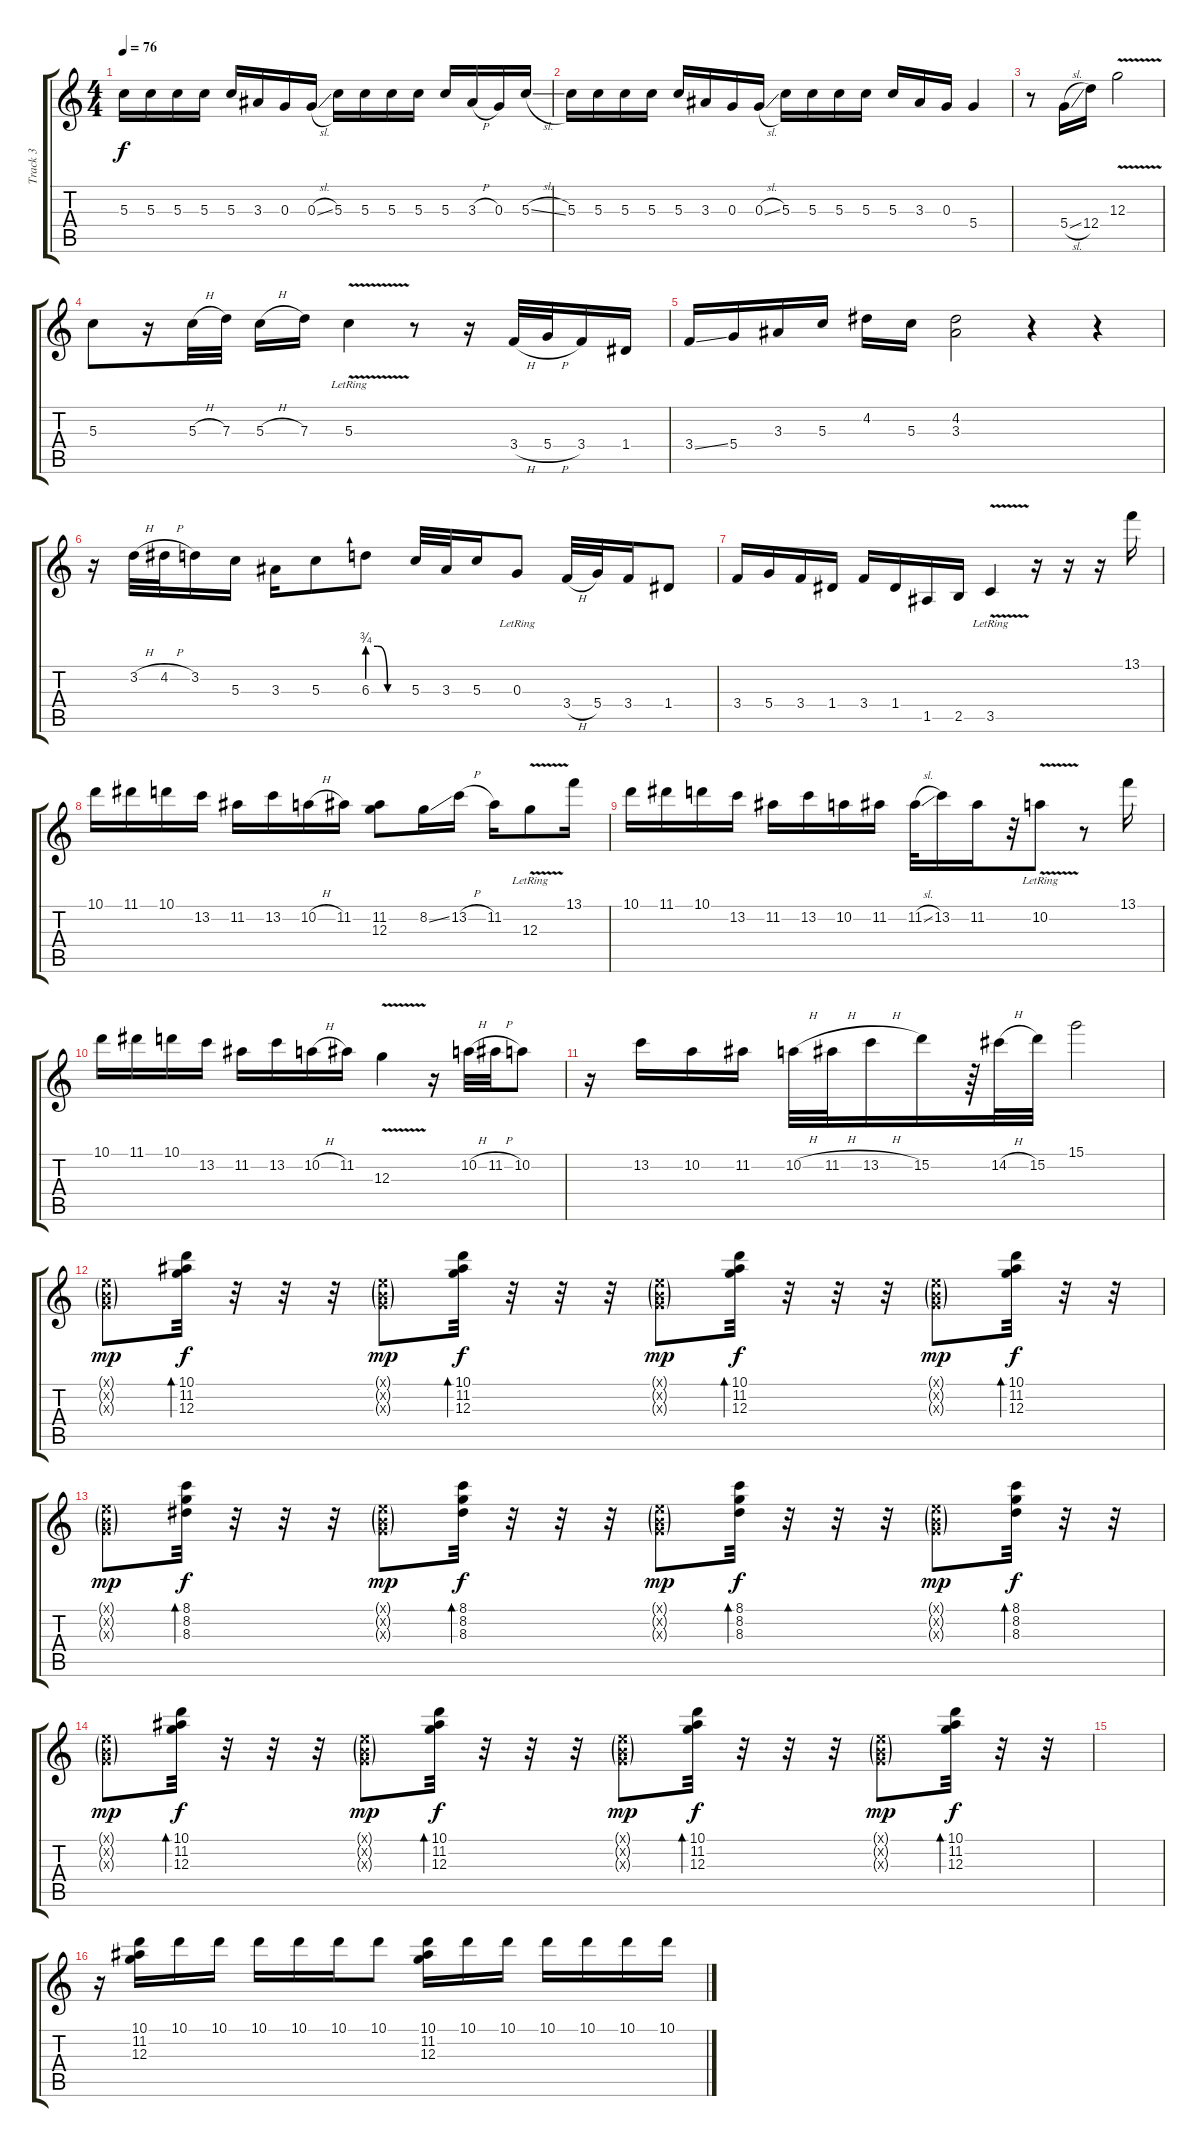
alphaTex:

\track ("Track 3" "Track 3") {instrument distortionguitar}
\staff {score tabs}
\tuning (E4 B3 G3 D3 A2 E2) {hide}
\ts (4 4)
\tempo 76
\clef g2
\ks c
5.3.16{dy f} 5.3.16 5.3.16 5.3.16 5.3.16 3.3.16 0.3.16 0.3{sl}.16 5.3.16 5.3.16 5.3.16 5.3.16 5.3.16 3.3{h}.16 0.3.16 5.3{sl}.16 |
5.3.16 5.3.16 5.3.16 5.3.16 5.3.16 3.3.16 0.3.16 0.3{sl}.16 5.3.16 5.3.16 5.3.16 5.3.16 5.3.16 3.3.16 0.3.16 5.4.4 |
r.8 5.4{sl}.16 12.4.16 12.3{v}.2 |
5.3.8{volume 16 instrument distortionguitar} r.16 5.3{h}.32 7.3.32 5.3{h}.16 7.3.16 5.3{v lr}.4 r.8 r.16 3.4{h}.32 5.4{h}.32 3.4.16 1.4.16 |
3.4{ss}.16 5.4.16 3.3.16 5.3.16 4.2.16 5.3.16 (4.2 3.3).2 r.4 r.4 |
r.16 3.2{h}.32 4.2{h}.32 3.2.16 5.3.16 3.3.16 5.3.8 6.3{be (custom 0 3 15 3 30 0 60 0)}.8 5.3.32 3.3.32 5.3.16 0.3{lr}.8 3.4{h}.32 5.4.32 3.4.16 1.4.8 |
3.4.16 5.4.16 3.4.16 1.4.16 3.4.16 1.4.16 1.5.16 2.5.16 3.5{v lr}.4 r.16 r.16 r.16 13.1.16{volume 12} |
10.1.16 11.1.16 10.1.16 13.2.16 11.2.16 13.2.16 10.2{h}.16 11.2.16 (11.2 12.3).8 8.2{ss}.16 13.2{h}.16 11.2.16 12.3{v lr}.8 13.1.16 |
10.1.16 11.1.16 10.1.16 13.2.16 11.2.16 13.2.16 10.2.16 11.2.16 11.2{sl}.32 13.2.16 11.2.16 r.32 10.2{v lr}.8 r.8 13.1.16 |
10.1.16 11.1.16 10.1.16 13.2.16 11.2.16 13.2.16 10.2{h}.16 11.2.16 12.3{v}.4 r.16 10.2{h}.32 11.2{h}.32 10.2.8 |
r.16 13.2.16 10.2.16 11.2.16 10.2{h}.32 11.2{h}.32 13.2{h}.16 15.2.16 r.64 14.2{h}.32 15.2.32 15.1.2 |
(0.1{g x} 0.2{g x} 0.3{g x}).8{dy mp} (10.1 11.2 12.3).32{bd 60 dy f} r.32 r.32 r.32 (0.1{g x} 0.2{g x} 0.3{g x}).8{dy mp} (10.1 11.2 12.3).32{bd 60 dy f} r.32 r.32 r.32 (0.1{g x} 0.2{g x} 0.3{g x}).8{dy mp} (10.1 11.2 12.3).32{bd 60 dy f} r.32 r.32 r.32 (0.1{g x} 0.2{g x} 0.3{g x}).8{dy mp} (10.1 11.2 12.3).32{bd 60 dy f} r.32 r.32 |
(0.1{g x} 0.2{g x} 0.3{g x}).8{dy mp} (8.1 8.2 8.3).32{bd 60 dy f} r.32 r.32 r.32 (0.1{g x} 0.2{g x} 0.3{g x}).8{dy mp} (8.1 8.2 8.3).32{bd 60 dy f} r.32 r.32 r.32 (0.1{g x} 0.2{g x} 0.3{g x}).8{dy mp} (8.1 8.2 8.3).32{bd 60 dy f} r.32 r.32 r.32 (0.1{g x} 0.2{g x} 0.3{g x}).8{dy mp} (8.1 8.2 8.3).32{bd 60 dy f} r.32 r.32 |
(0.1{g x} 0.2{g x} 0.3{g x}).8{dy mp} (10.1 11.2 12.3).32{bd 60 dy f} r.32 r.32 r.32 (0.1{g x} 0.2{g x} 0.3{g x}).8{dy mp} (10.1 11.2 12.3).32{bd 60 dy f} r.32 r.32 r.32 (0.1{g x} 0.2{g x} 0.3{g x}).8{dy mp} (10.1 11.2 12.3).32{bd 60 dy f} r.32 r.32 r.32 (0.1{g x} 0.2{g x} 0.3{g x}).8{dy mp} (10.1 11.2 12.3).32{bd 60 dy f} r.32 r.32 |
|
r.16{volume 10} (10.1 11.2 12.3).16 10.1.16 10.1.16 10.1.16 10.1.16 10.1.16 10.1.8 (10.1 11.2 12.3).16 10.1.16 10.1.16 10.1.16 10.1.16 10.1.16 10.1.16
